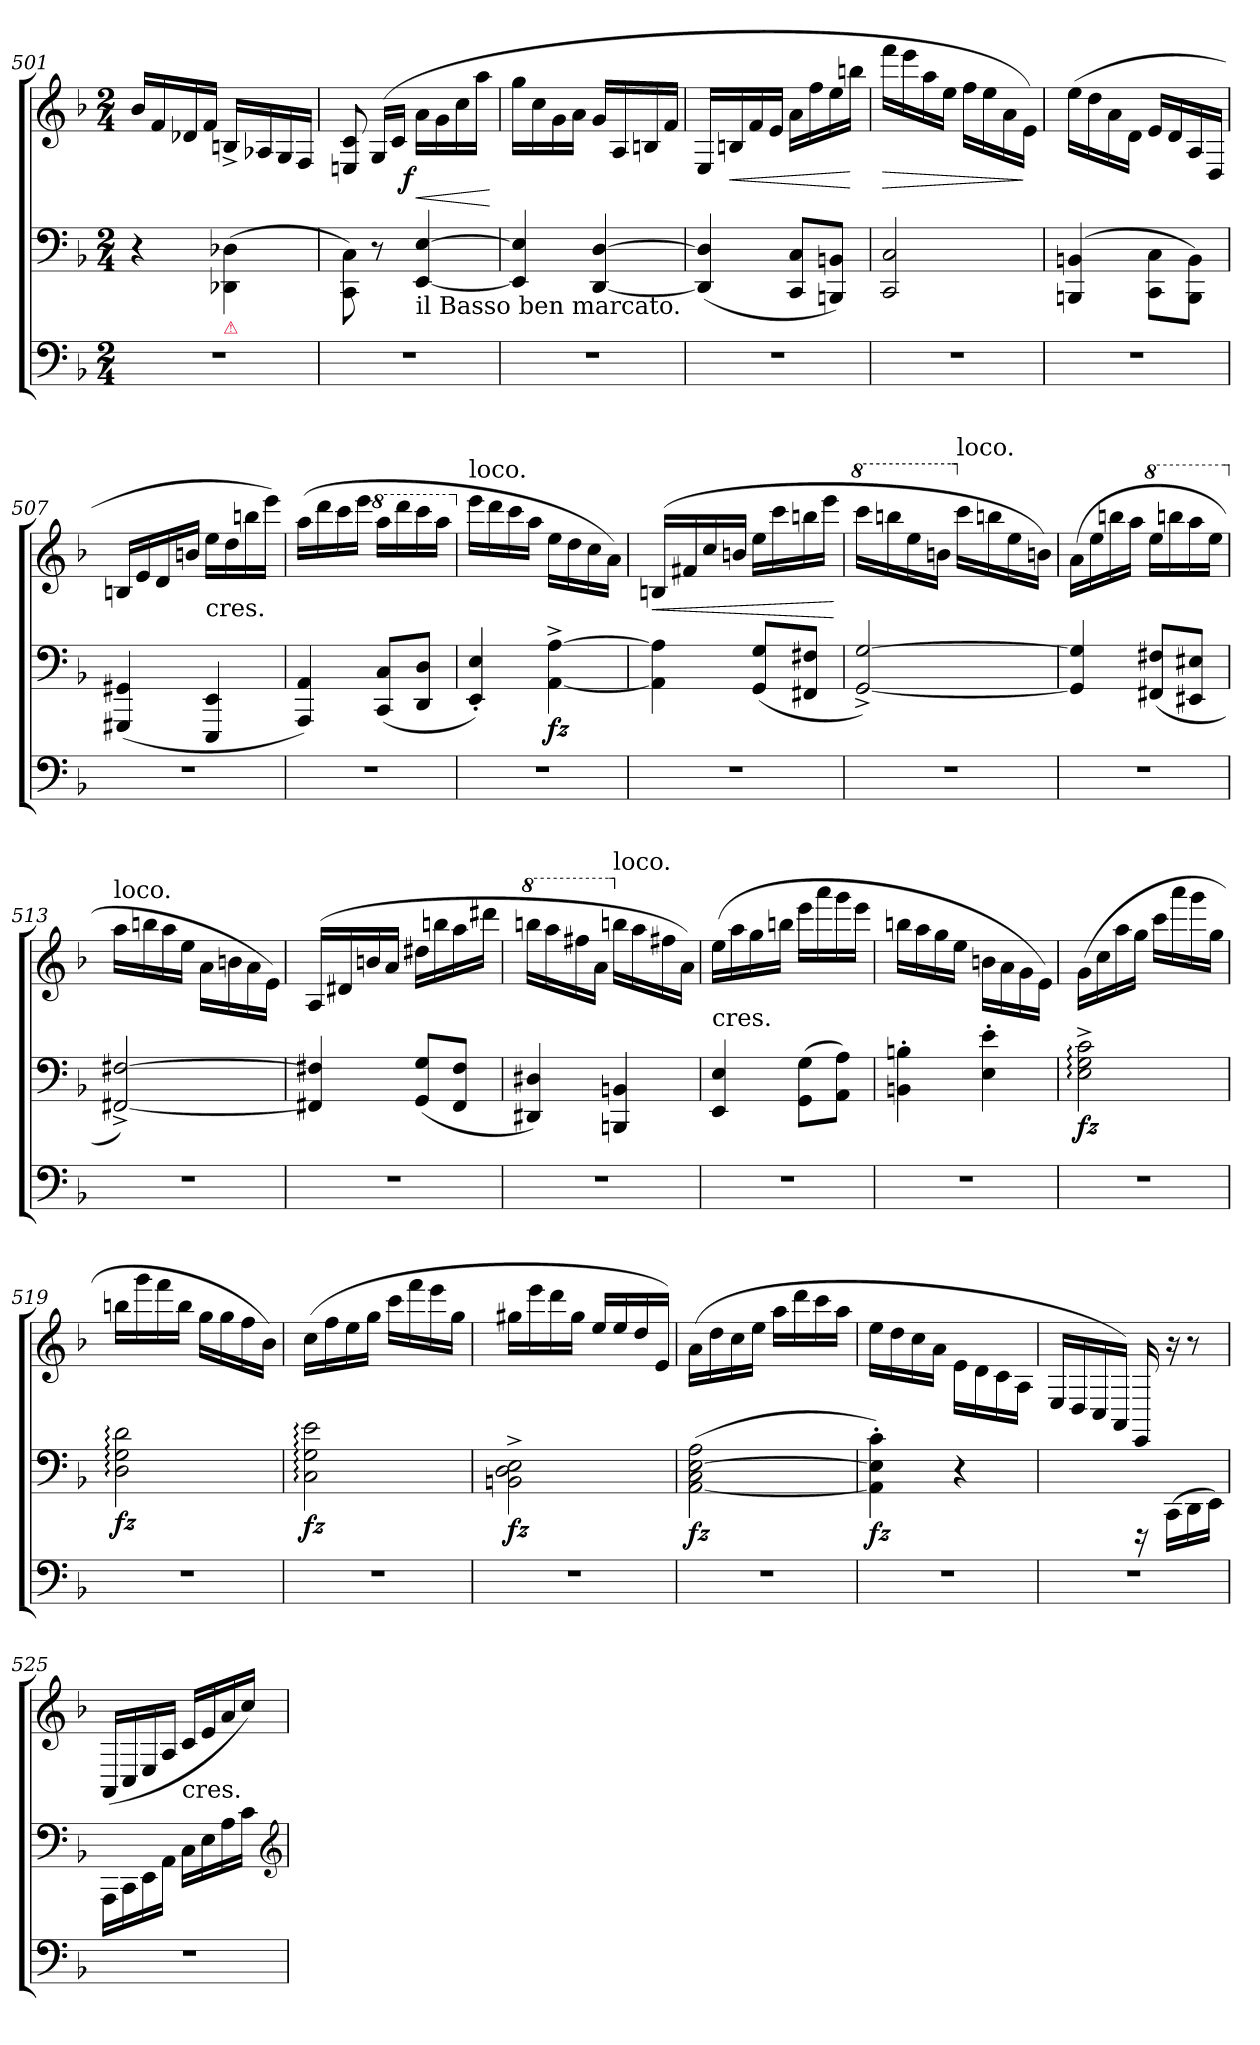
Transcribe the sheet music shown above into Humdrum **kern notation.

**kern	**kern	**kern	**dynam
*part2	*part1	*part1	*part1
*staff3	*staff2	*staff1	*staff1/2
*clefF4	*clefF4	*clefG2	*
*k[b-]	*k[b-]	*k[b-]	*
*F:	*F:	*F:	*
*M2/4	*M2/4	*M2/4	*
=501	=501	=501	=501
2r	4r	16b-LL	.
.	.	16f	.
.	.	16d-X	.
.	.	16fJJ	.
!	!LO:TX:b:color=crimson:t=⚠	!	!
.	(<4DD-X\ 4D-X\	16Bn^>LL	.
.	.	16A-X	.
.	.	16G/	.
.	.	16F/JJ	.
=502	=502	=502	=502
*	*	*^	*
2r	8CC\ 8C\)	8En/ 8c/	8..ryy	.
.	8r	(>16G/LL	.	.
.	.	16c/JJ	.	.
.	.	.	4ryy	f
!	!LO:TX:b:t=il Basso ben marcato.	!	!	!
.	[4EE [4E	16aLL	.	<
.	.	16g	.	.
.	.	16cc	.	.
.	.	16aaJJ	.	.
.	.	.	32ryy	.
.	.	.	.	[
*	*	*v	*v	*
=503	=503	=503	=503
2r	4EE] 4E]	16ggLL	.
.	.	16cc	.
.	.	16g	.
.	.	16aJJ	.
.	[4DD [4D	16gLL	.
.	.	16A	.
.	.	16Bn	.
.	.	16fJJ	.
=504	=504	=504	=504
2r	(4DD]/ 4D]/	16E/LL	.
.	.	16Bn	<
.	.	16f	.
.	.	16eJJ	.
.	8CC 8CL	16aLL	.
.	.	16ff	.
.	8BBBn 8BBnJ)	16ee	.
.	.	16bbnJJ	[
=505	=505	=505	=505
2r	2CC 2C	16fffLL	>
.	.	16eee	.
.	.	16aa	.
.	.	16eeJJ	.
.	.	16ffLL	.
.	.	16ee	.
.	.	16a	.
.	.	16eJJ)	]
=506	=506	=506	=506
2r	(4BBBn 4BBn	(16ee\LL	.
.	.	16dd\	.
.	.	16a\	.
.	.	16d\JJ	.
.	8CC\ 8C\L	16e\LL	.
.	.	16d\	.
.	8BBB\ 8BB\J)	16A/	.
.	.	16D/JJ	.
=507	=507	=507	=507
2r	(<4GGG#X/ 4GG#X/	16Bn/LL	.
.	.	16e	.
.	.	16d	.
.	.	16bnJJ	.
!	!	!LO:TX:c:t=cres.	!
.	4EEE 4EE	16eeLL	.
.	.	16dd	.
.	.	16bbn	.
.	.	16eeeJJ)	.
=508	=508	=508	=508
2r	4AAA 4AA)	(16aaLL	.
.	.	16ddd	.
.	.	16ccc	.
.	.	16eeeJJ	.
*	*	*8va	*
.	(8CC 8CL	16aaaLL	.
.	.	16dddd	.
.	8DD 8DJ	16cccc	.
.	.	16aaaJJ	.
=509	=509	=509	=509
*	*	*X8va	*
!	!	!LO:TX:a:t=loco.	!
2r	4EE'< 4E'<)	16eeeLL	.
.	.	16ddd	.
.	.	16ccc	.
.	.	16aaJJ	.
!	!	!	!LO:DY:b=2
.	[4AA^< [4A^<	16eeLL	fz
.	.	16dd	.
.	.	16cc	.
.	.	16aJJ)	.
=510	=510	=510	=510
2r	4AA] 4A]	(16BnLL	<
.	.	16f#X	.
.	.	16cc	.
.	.	16bnJJ	.
.	(8GG 8GL	16eeLL	.
.	.	16ccc	.
.	8FF#X 8F#XJ	16bbn	.
.	.	16eeeJJ	.
.	.	.	[
=511	=511	=511	=511
*	*	*8va	*
2r	[2GG^< [2G^<)	16ccccLL	.
.	.	16bbbn	.
.	.	16eee	.
.	.	16bbnJJ	.
*	*	*X8va	*
!	!	!LO:TX:a:t=loco.	!
.	.	16cccLL	.
.	.	16bbn	.
.	.	16ee	.
.	.	16bnJJ)	.
=512	=512	=512	=512
2r	4GG] 4G]	(16aLL	.
.	.	16ee	.
.	.	16bbn	.
.	.	16aaJJ	.
*	*	*8va	*
.	(8FF#X 8F#XL	16eeeLL	.
.	.	16bbbn	.
.	8EE#X 8E#XJ	16aaa	.
.	.	16eeeJJ	.
=513	=513	=513	=513
*	*	*X8va	*
!	!	!LO:TX:a:t=loco.	!
2r	[2FF#X^< [2F#X^<)	16aaLL	.
.	.	16bbn	.
.	.	16aa	.
.	.	16eeJJ	.
.	.	16a\LL	.
.	.	16bn\	.
.	.	16a\	.
.	.	16e\JJ)	.
=514	=514	=514	=514
2r	4FF#X] 4F#X]	(>16ALL	.
.	.	16d#X	.
.	.	16bn	.
.	.	16aJJ	.
.	(8GG 8GL	16dd#XLL	.
.	.	16bbn	.
.	8FF# 8F#J	16aa	.
.	.	16ddd#XJJ	.
=515	=515	=515	=515
*	*	*8va	*
2r	4DD#X 4D#X)	16bbbnLL	.
.	.	16aaa	.
.	.	16fff#X	.
.	.	16aaJJ	.
*	*	*X8va	*
!	!	!LO:TX:a:t=loco.	!
.	4BBBn 4BBn	16bbnLL	.
.	.	16aa	.
.	.	16ff#X	.
.	.	16aJJ)	.
=516	=516	=516	=516
!	!	!LO:TX:c:t=cres.	!
2r	4EE 4E	(16eeLL	.
.	.	16aa	.
.	.	16gg	.
.	.	16bbnJJ	.
.	(8GG 8GL	16eeeLL	.
.	.	16aaa	.
.	8AA 8AJ)	16ggg	.
.	.	16eeeJJ	.
=517	=517	=517	=517
2r	4BBn'> 4Bn'>	16bbnLL	.
.	.	16aa	.
.	.	16gg	.
.	.	16eeJJ	.
.	4E'> 4e'>	16bn\LL	.
.	.	16a\	.
.	.	16g\	.
.	.	16e\JJ)	.
=518	=518	=518	=518
!	!	!	!LO:DY:b=2
2r	2E:^< 2G:^< 2c:^<	(16gLL	fz
.	.	16cc	.
.	.	16aa	.
.	.	16ggJJ	.
.	.	16cccLL	.
.	.	16aaa	.
.	.	16ggg	.
.	.	16ggJJ	.
=519	=519	=519	=519
!	!	!	!LO:DY:b=2
2r	2D: 2G: 2d:	16bbnLL	fz
.	.	16ggg	.
.	.	16fff	.
.	.	16bbJJ	.
.	.	16ggLL	.
.	.	16gg	.
.	.	16ff	.
.	.	16b-JJ)	.
=520	=520	=520	=520
!	!	!	!LO:DY:b=2
2r	2C: 2G: 2e:	(16ccLL	fz
.	.	16ff	.
.	.	16ee	.
.	.	16ggJJ	.
.	.	16cccLL	.
.	.	16fff	.
.	.	16eee	.
.	.	16ggJJ	.
=521	=521	=521	=521
!	!	!	!LO:DY:b=2
2r	2BBn^>\ 2D^>\ 2E^>\	16gg#XLL	fz
.	.	16eee	.
.	.	16ddd	.
.	.	16gg#JJ	.
.	.	16eeLL	.
.	.	16ee	.
.	.	16dd	.
.	.	16eJJ)	.
=522	=522	=522	=522
!	!	!	!LO:DY:b=2
2r	([2AA 2C [2E 2A	(>16aLL	fz
.	.	16dd	.
.	.	16cc	.
.	.	16eeJJ	.
.	.	16aaLL	.
.	.	16ddd	.
.	.	16ccc	.
.	.	16aaJJ	.
=523	=523	=523	=523
!	!	!	!LO:DY:b=2
2r	4AA]'> 4E]'> 4c'>)	16eeLL	fz
.	.	16dd	.
.	.	16cc	.
.	.	16aJJ	.
.	4r	16e\LL	.
.	.	16d\	.
.	.	16c\	.
.	.	16A/JJ	.
=524	=524	=524	=524
2r	4ryy	16E/LL	.
.	.	16D/	.
.	.	16C/	.
.	.	16AA/JJ)	.
.	16rFFF	16EE/	.
.	(16CC\LL	16r	.
.	16DD\	8r	.
.	16EE\JJ)	.	.
=525	=525	=525	=525
2r	16AAA\LL	(>16AA/LL	.
.	16CC\	16C/	.
.	16EE\	16E/	.
.	16AA\JJ	16A/JJ	.
!	!	!LO:TX:c:t=cres.	!
.	16CLL	16cLL	.
.	16E	16e	.
.	16A	16a	.
.	16cJJ	16ccJJ)	.
*	*clefG2	*	*
=	=	=	=
*-	*-	*-	*-
